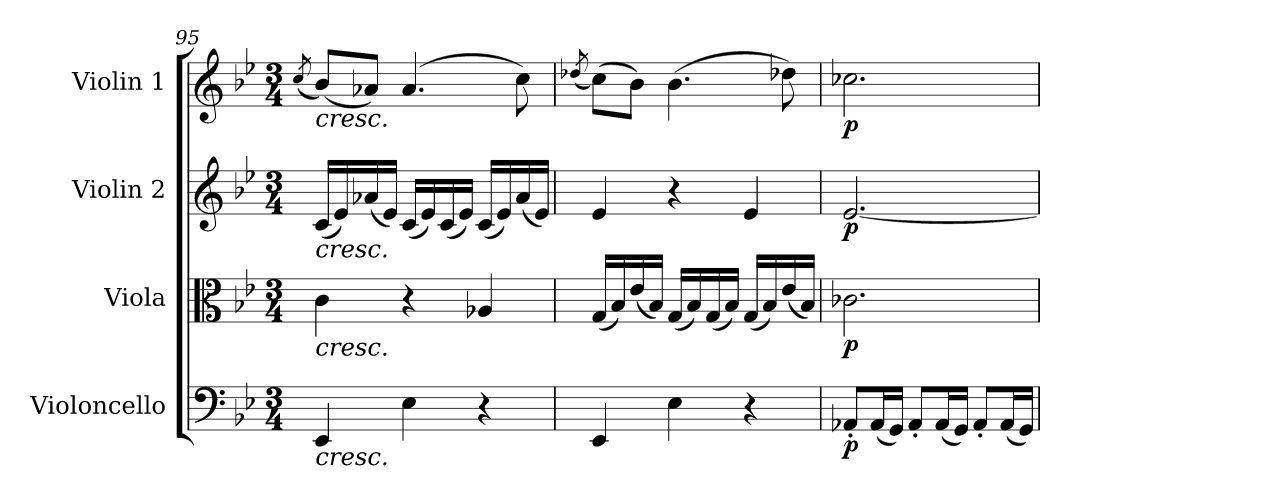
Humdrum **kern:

**kern	**dynam	**kern	**dynam	**kern	**dynam	**kern	**dynam
*part4	*part4	*part3	*part3	*part2	*part2	*part1	*part1
*staff4	*staff4	*staff3	*staff3	*staff2	*staff2	*staff1	*staff1
*I"Violoncello	*	*I"Viola	*	*I"Violin 2	*	*I"Violin 1	*
*I'Vc	*	*I'Vla	*	*I'Vln	*	*I'Vln	*
*clefF4	*	*clefC3	*	*clefG2	*	*clefG2	*
*k[b-e-]	*	*k[b-e-]	*	*k[b-e-]	*	*k[b-e-]	*
*M3/4	*	*M3/4	*	*M3/4	*	*M3/4	*
=95	=95	=95	=95	=95	=95	=95	=95
.	.	.	.	.	.	(<8qcc/	.
!	!	!	!	!	!	!LO:TX:b:i:t=cresc.	!
!	!	!	!	!LO:TX:b:i:t=cresc.	!	!	!
!	!	!LO:TX:b:i:t=cresc.	!	!	!	!	!
!LO:TX:b:i:t=cresc.	!	!	!	!	!	!	!
4EE-/	.	4c\	.	(<16c/LL	.	(<8b-/L)	.
.	.	.	.	16e-/)	.	.	.
.	.	.	.	(<16a-X/	.	8a-X/J)	.
.	.	.	.	16e-/JJ)	.	.	.
4E-\	.	4r	.	(<16c/LL	.	(>4.a-/	.
.	.	.	.	16e-/)	.	.	.
.	.	.	.	(<16c/	.	.	.
.	.	.	.	16e-/JJ)	.	.	.
4r	.	4A-X/	.	(<16c/LL	.	.	.
.	.	.	.	16e-/)	.	.	.
.	.	.	.	(<16a-/	.	8cc\)	.
.	.	.	.	16e-/JJ)	.	.	.
=96	=96	=96	=96	=96	=96	=96	=96
.	.	.	.	.	.	(<8qdd-X/	.
4EE-/	.	(<16G/LL	.	4e-/	.	(>8cc\L)	.
.	.	16B-/)	.	.	.	.	.
.	.	(<16e-/	.	.	.	8b-\J)	.
.	.	16B-/JJ)	.	.	.	.	.
4E-\	.	(<16G/LL	.	4r	.	(>4.b-\	.
.	.	16B-/)	.	.	.	.	.
.	.	(<16G/	.	.	.	.	.
.	.	16B-/JJ)	.	.	.	.	.
4r	.	(<16G/LL	.	4e-/	.	.	.
.	.	16B-/)	.	.	.	.	.
.	.	(<16e-/	.	.	.	8dd-X\)	.
.	.	16B-/JJ)	.	.	.	.	.
!!LO:LB:g=z
=97	=97	=97	=97	=97	=97	=97	=97
!	!LO:DY:b	!	!LO:DY:b	!	!LO:DY:b	!	!LO:DY:b
8AA-X'/L	p	2.c-X\	p	[2.e-/	p	2.cc-X\	p
(<16AA-/L	.	.	.	.	.	.	.
16GG/JJ)	.	.	.	.	.	.	.
8AA-'/L	.	.	.	.	.	.	.
(<16AA-/L	.	.	.	.	.	.	.
16GG/JJ)	.	.	.	.	.	.	.
8AA-'/L	.	.	.	.	.	.	.
(<16AA-/L	.	.	.	.	.	.	.
16GG/JJ)	.	.	.	.	.	.	.
=	=	=	=	=	=	=	=
*-	*-	*-	*-	*-	*-	*-	*-
